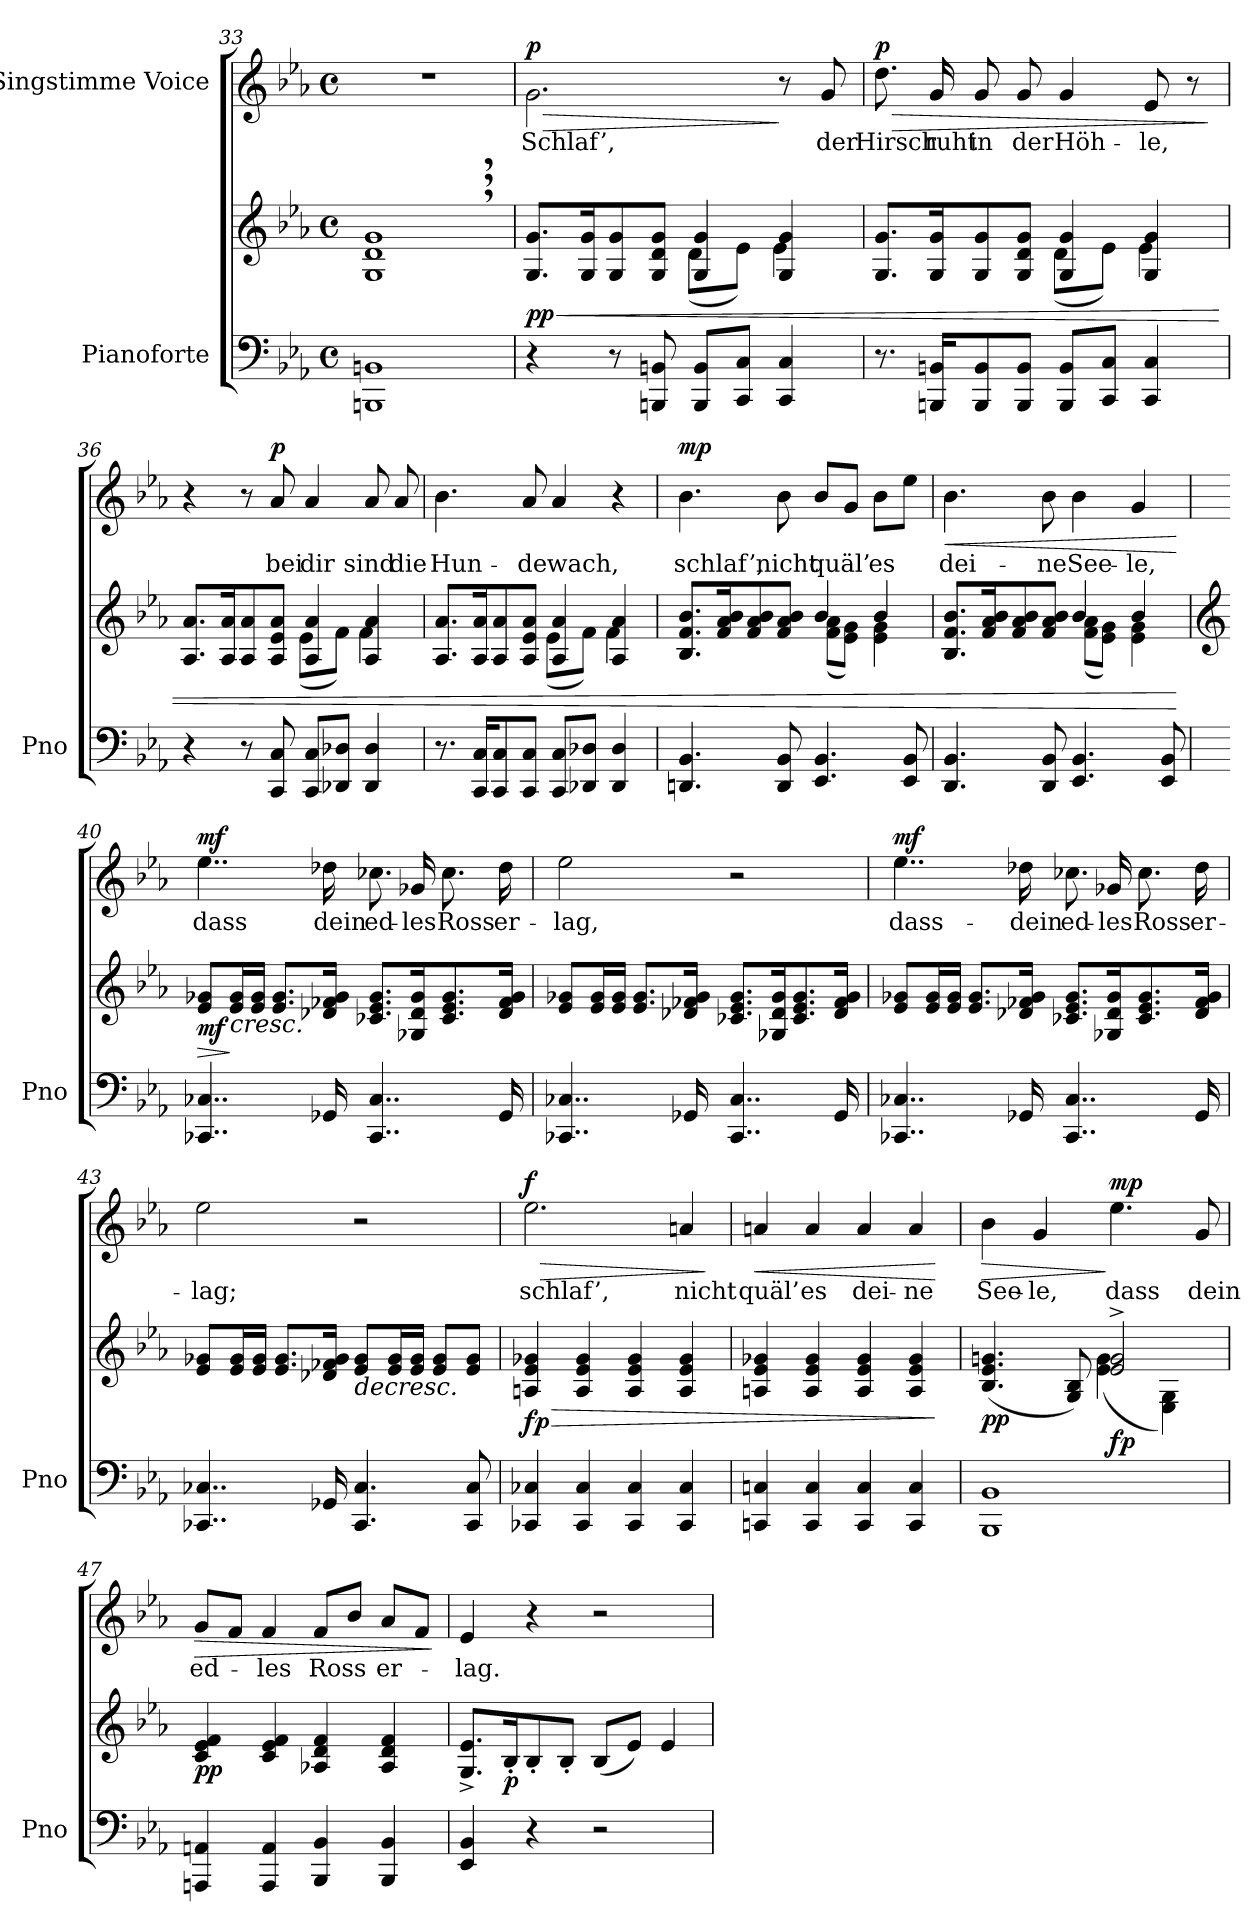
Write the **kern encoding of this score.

**kern	**kern	**dynam	**kern	**text	**dynam
*part2	*part2	*part2	*part1	*part1	*part1
*staff3	*staff2	*staff2/3	*staff1	*staff1	*staff1
*I"Pianoforte	*	*	*I"Singstimme Voice	*	*
*I'Pno	*	*	*	*	*
*clefF4	*clefG2	*	*clefG2	*	*
*k[b-e-a-]	*k[b-e-a-]	*	*k[b-e-a-]	*	*
*M4/4	*M4/4	*	*M4/4	*	*
*met(c)	*met(c)	*	*met(c)	*	*
=33	=33	=33	=33	=33	=33
1BBBn 1BBn	1G, 1d, 1g,	.	1r	.	.
=34	=34	=34	=34	=34	=34
!	!	!LO:HP:b	!	!LO:LY:b	!LO:HP:b
*	*^	*	*	*	*
!	!	!	!LO:DY:n=1:b	!	!	!LO:DY:n=1:a
4r	8.G/ 8.g/L	2ryy	< pp	2.g\	Schlaf’,	> p
.	16G/ 16g/K	.	.	.	.	.
8r	8G/ 8g/	.	.	.	.	.
8BBBn/ 8BBn/	8G/ 8d/ 8g/J	.	.	.	.	.
8BBB/ 8BB/L	4G/ 4g/	(<8d\L	.	.	.	.
8CC/ 8C/J	.	8e-\J)	.	.	.	.
4CC/ 4C/	4G/ 4g/	4e-\	.	8r	.	]
!	!	!	!	!	!LO:LY:b	!
.	.	.	.	8g/	der	.
=35	=35	=35	=35	=35	=35	=35
!	!	!	!	!	!LO:LY:b	!LO:HP:b
!	!	!	!	!	!	!LO:DY:n=1:a
8.r	8.G/ 8.g/L	2ryy	.	8.dd\	Hirsch	> p
!	!	!	!	!	!LO:LY:b	!
16BBBn/ 16BBn/KL	16G/ 16g/K	.	.	16g/	ruht	.
!	!	!	!	!	!LO:LY:b	!
8BBB/ 8BB/	8G/ 8g/	.	.	8g/	in	.
!	!	!	!	!	!LO:LY:b	!
8BBB/ 8BB/J	8G/ 8d/ 8g/J	.	.	8g/	der	.
!	!	!	!	!	!LO:LY:b	!
8BBB/ 8BB/L	4G/ 4g/	(<8d\L	.	4g/	Höh-	.
8CC/ 8C/J	.	8e-\J)	.	.	.	.
!	!	!	!	!	!LO:LY:b	!
4CC/ 4C/	4G/ 4g/	4e-\	.	8e-/	-le,	.
.	.	.	.	8r	.	.
*	*v	*v	*	*	*	*
.	.	.	.	.	]
=36	=36	=36	=36	=36	=36
*	*^	*	*	*	*
4r	8.A-/ 8.a-/L	2ryy	.	4r	.	.
.	16A-/ 16a-/K	.	.	.	.	.
8r	8A-/ 8a-/	.	.	8r	.	.
!	!	!	!	!	!LO:LY:b	!LO:DY:a
8CC/ 8C/	8A-/ 8e-/ 8a-/J	.	.	8a-/	bei	p
!	!	!	!	!	!LO:LY:b	!
8CC/ 8C/L	4A-/ 4a-/	(<8e-\L	.	4a-/	dir	.
8DD-X/ 8D-X/J	.	8f\J)	.	.	.	.
!	!	!	!	!	!LO:LY:b	!
4DD-/ 4D-/	4A-/ 4a-/	4f\	.	8a-/	sind	.
!	!	!	!	!	!LO:LY:b	!
.	.	.	.	8a-/	die	.
!!LO:LB:g=z
=37	=37	=37	=37	=37	=37	=37
!	!	!	!	!	!LO:LY:b	!
8.r	8.A-/ 8.a-/L	2ryy	.	4.b-\	Hun-	.
16CC/ 16C/KL	16A-/ 16a-/K	.	.	.	.	.
8CC/ 8C/	8A-/ 8a-/	.	.	.	.	.
!	!	!	!	!	!LO:LY:b	!
8CC/ 8C/J	8A-/ 8e-/ 8a-/J	.	.	8a-/	-de	.
!	!	!	!	!	!LO:LY:b	!
8CC/ 8C/L	4A-/ 4a-/	(<8e-\L	.	4a-/	wach,	.
8DD-X/ 8D-X/J	.	8f\J)	.	.	.	.
4DD-/ 4D-/	4A-/ 4a-/	4f\	.	4r	.	.
=38	=38	=38	=38	=38	=38	=38
!	!	!	!	!	!LO:LY:b	!LO:DY:a
4.DDn/ 4.BB-/	8.B-/ 8.f/ 8.b-/L	2ryy	.	4.b-\	schlaf’,	mp
.	16f/ 16a-/ 16b-/K	.	.	.	.	.
.	8f/ 8a-/ 8b-/	.	.	.	.	.
!	!	!	!	!	!LO:LY:b	!
8DD/ 8BB-/	8f/ 8a-/ 8b-/J	.	.	8b-\	nicht	.
!	!	!	!	!	!LO:LY:b	!
4.EE-/ 4.BB-/	4b-/	(<8f\ 8a-\L	.	8b-/L	quäl’	.
.	.	8e-\ 8g\J)	.	8g/J	.	.
!	!	!	!	!	!LO:LY:b	!
.	4b-/	4e-\ 4g\	.	8b-\L	es	.
8EE-/ 8BB-/	.	.	.	8ee-\J	.	.
=39	=39	=39	=39	=39	=39	=39
!	!	!	!	!	!LO:LY:b	!LO:HP:b
4.DD/ 4.BB-/	8.B-/ 8.f/ 8.b-/L	2ryy	.	4.b-\	dei-	<
.	16f/ 16a-/ 16b-/K	.	.	.	.	.
.	8f/ 8a-/ 8b-/	.	.	.	.	.
!	!	!	!	!	!LO:LY:b	!
8DD/ 8BB-/	8f/ 8a-/ 8b-/J	.	.	8b-\	-ne	.
!	!	!	!	!	!LO:LY:b	!
4.EE-/ 4.BB-/	4b-/	(<8f\ 8a-\L	.	4b-\	See-	.
.	.	8e-\ 8g\J)	.	.	.	.
!	!	!	!	!	!LO:LY:b	!
.	4b-/	4e-\ 4g\	.	4g/	-le,	.
8EE-/ 8BB-/	.	.	.	.	.	.
*	*v	*v	*	*	*	*
.	.	[	.	.	[
!!LO:PB:g=z
=40	=40	=40	=40	=40	=40
*	*clefG2	*	*	*	*
!	!	!LO:HP:b	!	!LO:LY:b	!
!	!	!LO:DY:n=1:b	!	!	!LO:DY:a
4..CC-X/ 4..C-X/	8e-/ 8g-X/L	> mf	4..ee-\	dass	mf
!	!LO:TX:b:i:t=cresc.	!	!	!	!
.	16e-/ 16g-/L	]	.	.	.
.	16e-/ 16g-/JJ	.	.	.	.
.	8.e-/ 8.g-/L	.	.	.	.
!	!	!	!	!LO:LY:b	!
16GG-X/	16d-X/ 16f-X/ 16g-/Jk	.	16dd-X\	dein	.
!	!	!	!	!LO:LY:b	!
4..CC-/ 4..C-/	8.c-X/ 8.e-/ 8.g-/L	.	8.cc-X\	ed-	.
!	!	!	!	!LO:LY:b	!
.	16G-X/ 16d-/ 16g-/K	.	16g-X/	-les	.
!	!	!	!	!LO:LY:b	!
.	8.c-/ 8.e-/ 8.g-/	.	8.cc-\	Ross	.
!	!	!	!	!LO:LY:b	!
16GG-/	16d-/ 16f-/ 16g-/Jk	.	16dd-\	er-	.
=41	=41	=41	=41	=41	=41
!	!	!	!	!LO:LY:b	!
4..CC-X/ 4..C-X/	8e-/ 8g-X/L	.	2ee-\	-lag,	.
.	16e-/ 16g-/L	.	.	.	.
.	16e-/ 16g-/JJ	.	.	.	.
.	8.e-/ 8.g-/L	.	.	.	.
16GG-X/	16d-X/ 16f-X/ 16g-/Jk	.	.	.	.
4..CC-/ 4..C-/	8.c-X/ 8.e-/ 8.g-/L	.	2r	.	.
.	16G-X/ 16d-/ 16g-/K	.	.	.	.
.	8.c-/ 8.e-/ 8.g-/	.	.	.	.
16GG-/	16d-/ 16f-/ 16g-/Jk	.	.	.	.
=42	=42	=42	=42	=42	=42
!	!	!	!	!LO:LY:b	!LO:DY:a
4..CC-X/ 4..C-X/	8e-/ 8g-X/L	.	4..ee-\	dass-	mf
.	16e-/ 16g-/L	.	.	.	.
.	16e-/ 16g-/JJ	.	.	.	.
.	8.e-/ 8.g-/L	.	.	.	.
!	!	!	!	!LO:LY:b	!
16GG-X/	16d-X/ 16f-X/ 16g-/Jk	.	16dd-X\	-dein	.
!	!	!	!	!LO:LY:b	!
4..CC-/ 4..C-/	8.c-X/ 8.e-/ 8.g-/L	.	8.cc-X\	ed-	.
!	!	!	!	!LO:LY:b	!
.	16G-X/ 16d-/ 16g-/K	.	16g-X/	-les	.
!	!	!	!	!LO:LY:b	!
.	8.c-/ 8.e-/ 8.g-/	.	8.cc-\	Ross	.
!	!	!	!	!LO:LY:b	!
16GG-/	16d-/ 16f-/ 16g-/Jk	.	16dd-\	er-	.
!!LO:LB:g=z
=43	=43	=43	=43	=43	=43
!	!	!	!	!LO:LY:b	!
4..CC-X/ 4..C-X/	8e-/ 8g-X/L	.	2ee-\	-lag;	.
.	16e-/ 16g-/L	.	.	.	.
.	16e-/ 16g-/JJ	.	.	.	.
.	8.e-/ 8.g-/L	.	.	.	.
16GG-X/	16d-X/ 16f-X/ 16g-/Jk	.	.	.	.
!	!LO:TX:b:i:t=decresc.	!	!	!	!
4.CC-/ 4.C-/	8e-/ 8g-/L	.	2r	.	.
.	16e-/ 16g-/L	.	.	.	.
.	16e-/ 16g-/JJ	.	.	.	.
.	8e-/ 8g-/L	.	.	.	.
8CC-/ 8C-/	8e-/ 8g-/J	.	.	.	.
=44	=44	=44	=44	=44	=44
!	!	!LO:HP:b	!	!LO:LY:b	!LO:HP:b
!	!	!LO:DY:n=1:b	!	!	!LO:DY:n=1:a
4CC-X/ 4C-X/	4An/ 4e-/ 4g-X/	> fp	2.ee-\	schlaf’,	> f
4CC-/ 4C-/	4A/ 4e-/ 4g-/	.	.	.	.
4CC-/ 4C-/	4A/ 4e-/ 4g-/	.	.	.	.
!	!	!	!	!LO:LY:b	!
4CC-/ 4C-/	4A/ 4e-/ 4g-/	.	4an/	nicht	.
.	.	.	.	.	]
=45	=45	=45	=45	=45	=45
!	!	!	!	!LO:LY:b	!LO:HP:b
4CCn/ 4Cn/	4An/ 4e-/ 4g-X/	.	4an/	quäl’	<
!	!	!	!	!LO:LY:b	!
4CC/ 4C/	4A/ 4e-/ 4g-/	.	4a/	es	.
!	!	!	!	!LO:LY:b	!
4CC/ 4C/	4A/ 4e-/ 4g-/	.	4a/	dei-	.
!	!	!	!	!LO:LY:b	!
4CC/ 4C/	4A/ 4e-/ 4g-/	.	4a/	-ne	.
.	.	]	.	.	[
=46	=46	=46	=46	=46	=46
*	*^	*	*	*	*
!	!	!	!LO:DY:b	!	!LO:LY:b	!LO:HP:b
1BBB- 1BB-	(>4.B-/ 4.e-/ 4.gn/	2ryy	pp	4b-\	See-	>
!	!	!	!	!	!LO:LY:b	!
.	.	.	.	4g/	-le,	.
.	8G/ 8B-/)	.	.	.	.	.
!	!	!	!LO:DY:b	!	!LO:LY:b	!LO:DY:n=1:a
.	2e-/^ 2g/^	(<4e-\ 4g\	fp	4.ee-\	dass	] mp
.	.	4E-\ 4G\)	.	.	.	.
!	!	!	!	!	!LO:LY:b	!
.	.	.	.	8g/	dein	.
*	*v	*v	*	*	*	*
!!LO:LB:g=z
=47	=47	=47	=47	=47	=47
!	!	!LO:DY:b	!	!LO:LY:b	!LO:HP:b
4AAAn/ 4AAn/	4c/ 4e-/ 4f/	pp	8g/L	ed-	>
.	.	.	8f/J	.	.
!	!	!	!	!LO:LY:b	!
4AAA/ 4AA/	4c/ 4e-/ 4f/	.	4f/	-les	.
!	!	!	!	!LO:LY:b	!
4BBB-/ 4BB-/	4A-X/ 4d/ 4f/	.	8f/L	Ross	.
.	.	.	8b-/J	.	.
!	!	!	!	!LO:LY:b	!
4BBB-/ 4BB-/	4A-/ 4d/ 4f/	.	8a-/L	er-	.
.	.	.	8f/J	.	.
.	.	.	.	.	]
=48	=48	=48	=48	=48	=48
!	!	!	!	!LO:LY:b	!
4EE-/ 4BB-/	8.G/^ 8.e-/^L	.	4e-/	-lag.	.
!	!	!LO:DY:b	!	!	!
.	16B-'/K	p	.	.	.
4r	8B-'/	.	4r	.	.
.	8B-'/J	.	.	.	.
2r	(<8B-/L	.	2r	.	.
.	8e-/J)	.	.	.	.
.	4e-/	.	.	.	.
=	=	=	=	=	=
*-	*-	*-	*-	*-	*-
